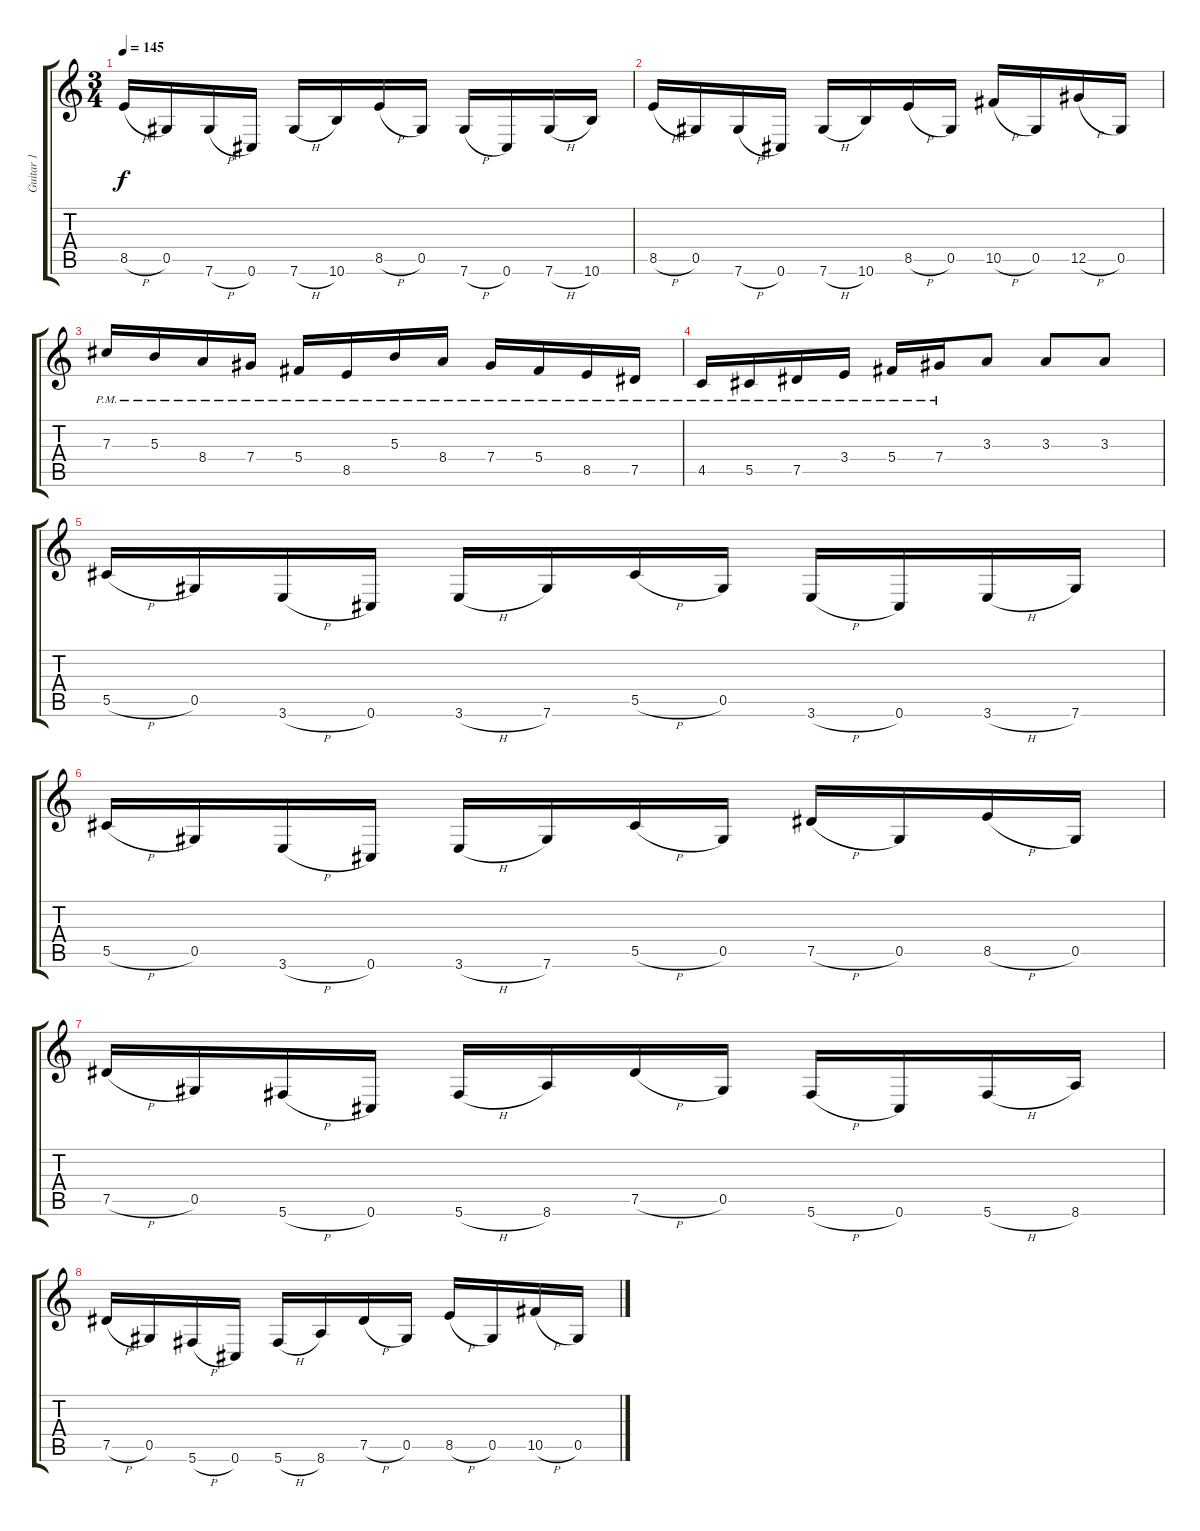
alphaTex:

\track ("Guitar 1" "Guitar 1") {instrument distortionguitar}
\staff {score tabs}
\tuning (Eb4 Bb3 Gb3 Db3 Ab2 Db2) {hide}
\ts (3 4)
\tempo 145
\clef g2
\ks c
8.5{h}.16{dy f} 0.5.16 7.6{h}.16 0.6.16 7.6{h}.16 10.6.16 8.5{h}.16 0.5.16 7.6{h}.16 0.6.16 7.6{h}.16 10.6.16 |
8.5{h}.16 0.5.16 7.6{h}.16 0.6.16 7.6{h}.16 10.6.16 8.5{h}.16 0.5.16 10.5{h}.16 0.5.16 12.5{h}.16 0.5.16 |
7.3{pm}.16 5.3{pm}.16 8.4{pm}.16 7.4{pm}.16 5.4{pm}.16 8.5{pm}.16 5.3{pm}.16 8.4{pm}.16 7.4{pm}.16 5.4{pm}.16 8.5{pm}.16 7.5{pm}.16 |
4.5{pm}.16 5.5{pm}.16 7.5{pm}.16 3.4{pm}.16 5.4{pm}.16 7.4{pm}.16 3.3.8 3.3.8 3.3.8 |
5.5{h}.16 0.5.16 3.6{h}.16 0.6.16 3.6{h}.16 7.6.16 5.5{h}.16 0.5.16 3.6{h}.16 0.6.16 3.6{h}.16 7.6.16 |
5.5{h}.16 0.5.16 3.6{h}.16 0.6.16 3.6{h}.16 7.6.16 5.5{h}.16 0.5.16 7.5{h}.16 0.5.16 8.5{h}.16 0.5.16 |
7.5{h}.16 0.5.16 5.6{h}.16 0.6.16 5.6{h}.16 8.6.16 7.5{h}.16 0.5.16 5.6{h}.16 0.6.16 5.6{h}.16 8.6.16 |
7.5{h}.16 0.5.16 5.6{h}.16 0.6.16 5.6{h}.16 8.6.16 7.5{h}.16 0.5.16 8.5{h}.16 0.5.16 10.5{h}.16 0.5.16
